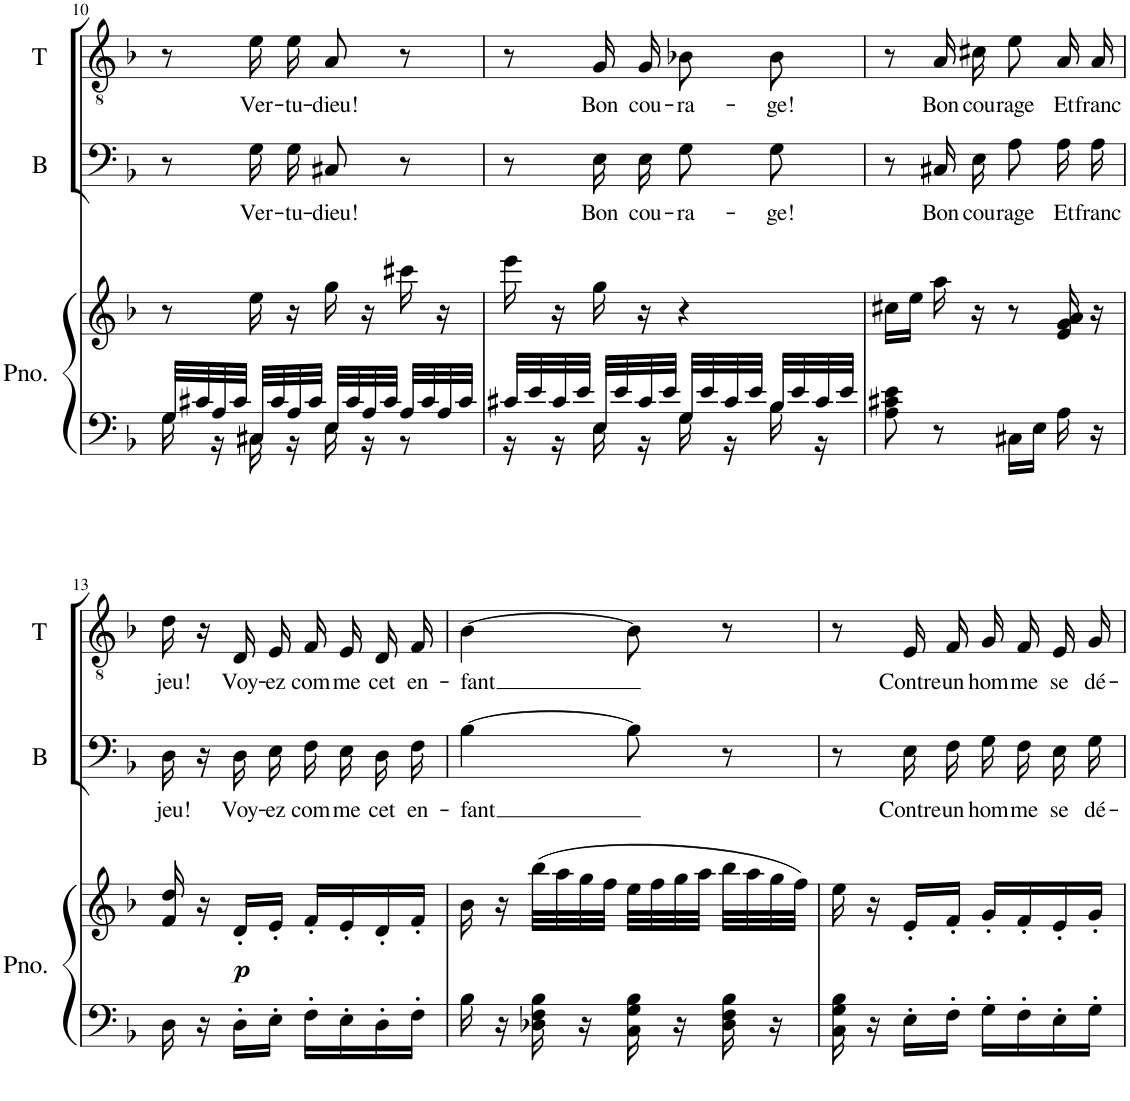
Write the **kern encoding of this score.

**kern	**kern	**dynam	**kern	**text	**kern	**text
*part3	*part3	*part3	*part2	*part2	*part1	*part1
*staff4	*staff3	*staff3/4	*staff2	*staff2	*staff1	*staff1
*I"Piano	*	*	*I"Basse	*	*I"Tenor	*
*I'Pno.	*	*	*I'B	*	*I'T	*
!!LO:PB:g=z
*clefF4	*clefG2	*	*clefF4	*	*clefGv2	*
*k[b-]	*k[b-]	*	*k[b-]	*	*k[b-]	*
*M2/4	*M2/4	*	*M2/4	*	*M2/4	*
=10	=10	=10	=10	=10	=10	=10
*^	*	*	*	*	*	*
32G/LLL	16G\	8r	.	8r	.	8r	.
32c#X/	.	.	.	.	.	.	.
32A/	16r	.	.	.	.	.	.
32c#/JJJ	.	.	.	.	.	.	.
!	!	!	!	!	!LO:LY:b	!	!LO:LY:b
32C#X/LLL	16C#X\	16ee\	.	16G\LL	Ver-	16e\LL	Ver-
32c#/	.	.	.	.	.	.	.
!	!	!	!	!	!LO:LY:b	!	!LO:LY:b
32A/	16r	16r	.	16G\JJ	-tu-	16e\JJ	-tu-
32c#/JJJ	.	.	.	.	.	.	.
!	!	!	!	!	!LO:LY:b	!	!LO:LY:b
32E/LLL	16E\	16gg\	.	8C#X/	-dieu!	8A/	-dieu!
32c#/	.	.	.	.	.	.	.
32A/	16r	16r	.	.	.	.	.
32c#/JJJ	.	.	.	.	.	.	.
32A/LLL	8r	16ccc#X\	.	8r	.	8r	.
32c#/	.	.	.	.	.	.	.
32A/	.	16r	.	.	.	.	.
32c#/JJJ	.	.	.	.	.	.	.
=11	=11	=11	=11	=11	=11	=11	=11
32c#X/LLL	16r	16eee\	.	8r	.	8r	.
32e/	.	.	.	.	.	.	.
32c#/	16r	16r	.	.	.	.	.
32e/JJJ	.	.	.	.	.	.	.
!	!	!	!	!	!LO:LY:b	!	!LO:LY:b
32E/LLL	16E\	16gg\	.	16E\LL	Bon	16G/LL	Bon
32e/	.	.	.	.	.	.	.
!	!	!	!	!	!LO:LY:b	!	!LO:LY:b
32c#/	16r	16r	.	16E\JJ	cou-	16G/JJ	cou-
32e/JJJ	.	.	.	.	.	.	.
!	!	!	!	!	!LO:LY:b	!	!LO:LY:b
32G/LLL	16G\	4r	.	8G\L	-ra-	8B-X\L	-ra-
32e/	.	.	.	.	.	.	.
32c#/	16r	.	.	.	.	.	.
32e/JJJ	.	.	.	.	.	.	.
!	!	!	!	!	!LO:LY:b	!	!LO:LY:b
32B-/LLL	16B-\	.	.	8G\J	-ge!	8B-\J	-ge!
32e/	.	.	.	.	.	.	.
32c#/	16r	.	.	.	.	.	.
32e/JJJ	.	.	.	.	.	.	.
*v	*v	*	*	*	*	*	*
=12	=12	=12	=12	=12	=12	=12
8A\ 8c#X\ 8e\	16cc#X\LL	.	8r	.	8r	.
.	16ee\JJ	.	.	.	.	.
!	!	!	!	!LO:LY:b	!	!LO:LY:b
8r	16aa\	.	16C#X\LL	Bon	16A\LL	Bon
!	!	!	!	!LO:LY:b	!	!LO:LY:b
.	16r	.	16E\JJ	cou-	16c#X\JJ	cou-
!	!	!	!	!LO:LY:b	!	!LO:LY:b
16C#X\LL	8r	.	8A\L	-rage	8e\L	-rage
16E\JJ	.	.	.	.	.	.
!	!	!	!	!LO:LY:b	!	!LO:LY:b
16A\	16e/ 16g/ 16a/	.	16A\L	Et	16A\L	Et
!	!	!	!	!LO:LY:b	!	!LO:LY:b
16r	16r	.	16A\JJ	franc	16A\JJ	franc
!!LO:LB:g=z
=13	=13	=13	=13	=13	=13	=13
!	!	!	!	!LO:LY:b	!	!LO:LY:b
16D\	16f/ 16dd/	.	16D\	jeu!	16d\	jeu!
16r	16r	.	16r	.	16r	.
!	!	!LO:DY:b	!	!LO:LY:b	!	!LO:LY:b
16D'\LL	16d'/LL	p	16D\LL	Voy-	16D/LL	Voy-
!	!	!	!	!LO:LY:b	!	!LO:LY:b
16E'\JJ	16e'/JJ	.	16E\JJ	-ez	16E/JJ	-ez
!	!	!	!	!LO:LY:b	!	!LO:LY:b
16F'\LL	16f'/LL	.	16F\LL	com-	16F/LL	com-
!	!	!	!	!LO:LY:b	!	!LO:LY:b
16E'\	16e'/	.	16E\J	-me	16E/J	-me
!	!	!	!	!LO:LY:b	!	!LO:LY:b
16D'\	16d'/	.	16D\L	cet	16D/L	cet
!	!	!	!	!LO:LY:b	!	!LO:LY:b
16F'\JJ	16f'/JJ	.	16F\JJ	en-	16F/JJ	en-
=14	=14	=14	=14	=14	=14	=14
!	!	!	!	!LO:LY:b	!	!LO:LY:b
16B-\	16b-\	.	[4B-\	-fant	[4B-\	-fant
16r	16r	.	.	.	.	.
16D-X\ 16F\ 16B-\	(32bb-\LLL	.	.	.	.	.
.	32aa\	.	.	.	.	.
16r	32gg\	.	.	.	.	.
.	32ff\JJJ	.	.	.	.	.
16C\ 16G\ 16B-\	32ee\LLL	.	8B-\]	.	8B-\]	.
.	32ff\	.	.	.	.	.
16r	32gg\	.	.	.	.	.
.	32aa\JJJ	.	.	.	.	.
16D-\ 16F\ 16B-\	32bb-\LLL	.	8r	.	8r	.
.	32aa\	.	.	.	.	.
16r	32gg\	.	.	.	.	.
.	32ff\JJJ)	.	.	.	.	.
=15	=15	=15	=15	=15	=15	=15
16C\ 16G\ 16B-\	16ee\	.	8r	.	8r	.
16r	16r	.	.	.	.	.
!	!	!	!	!LO:LY:b	!	!LO:LY:b
16E'\LL	16e'/LL	.	16E\LL	Contre	16E/LL	Contre
!	!	!	!	!LO:LY:b	!	!LO:LY:b
16F'\JJ	16f'/JJ	.	16F\JJ	un	16F/JJ	un
!	!	!	!	!LO:LY:b	!	!LO:LY:b
16G'\LL	16g'/LL	.	16G\LL	hom-	16G/LL	hom-
!	!	!	!	!LO:LY:b	!	!LO:LY:b
16F'\	16f'/	.	16F\J	-me	16F/J	-me
!	!	!	!	!LO:LY:b	!	!LO:LY:b
16E'\	16e'/	.	16E\L	se	16E/L	se
!	!	!	!	!LO:LY:b	!	!LO:LY:b
16G'\JJ	16g'/JJ	.	16G\JJ	dé-	16G/JJ	dé-
=	=	=	=	=	=	=
*-	*-	*-	*-	*-	*-	*-
